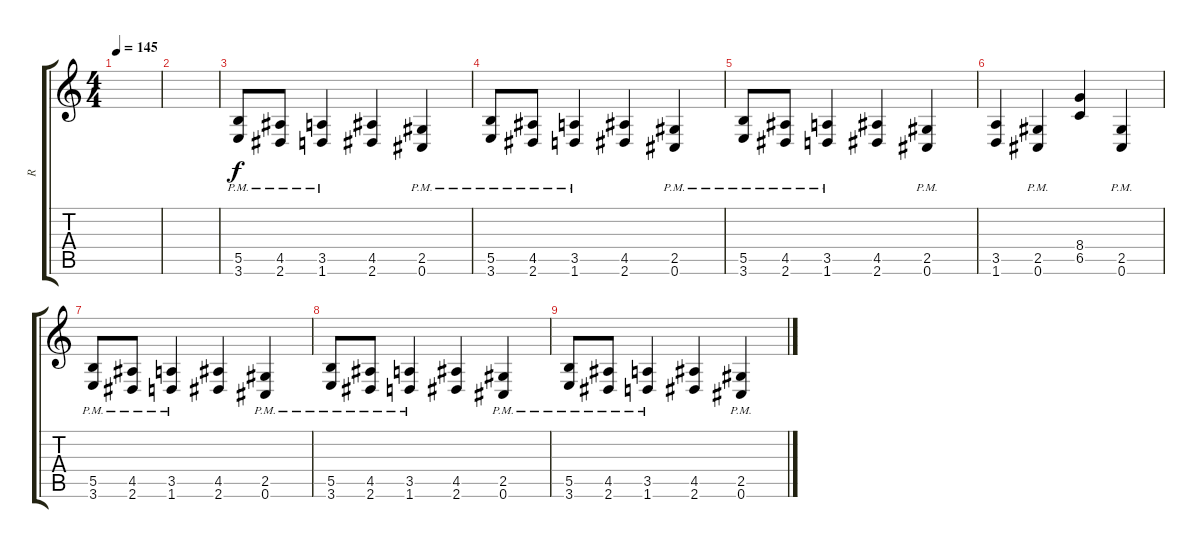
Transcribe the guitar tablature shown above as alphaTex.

\track ("R" "R") {instrument distortionguitar}
\staff {score tabs}
\tuning (Db4 Ab3 E3 B2 Gb2 Db2) {hide}
\ts (4 4)
\tempo 145
\clef g2
\ks c
|
|
(5.5{pm} 3.6{pm}).8 (4.5{pm} 2.6{pm}).8 (3.5{pm} 1.6{pm}).4 (4.5 2.6).4 (2.5{pm} 0.6{pm}).4 |
(5.5{pm} 3.6{pm}).8 (4.5{pm} 2.6{pm}).8 (3.5{pm} 1.6{pm}).4 (4.5 2.6).4 (2.5{pm} 0.6{pm}).4 |
(5.5{pm} 3.6{pm}).8 (4.5{pm} 2.6{pm}).8 (3.5{pm} 1.6{pm}).4 (4.5 2.6).4 (2.5{pm} 0.6{pm}).4 |
(3.5 1.6).4 (2.5{pm} 0.6{pm}).4 (8.4 6.5).4 (2.5{pm} 0.6{pm}).4 |
(5.5{pm} 3.6{pm}).8 (4.5{pm} 2.6{pm}).8 (3.5{pm} 1.6{pm}).4 (4.5 2.6).4 (2.5{pm} 0.6{pm}).4 |
(5.5{pm} 3.6{pm}).8 (4.5{pm} 2.6{pm}).8 (3.5{pm} 1.6{pm}).4 (4.5 2.6).4 (2.5{pm} 0.6{pm}).4 |
(5.5{pm} 3.6{pm}).8 (4.5{pm} 2.6{pm}).8 (3.5{pm} 1.6{pm}).4 (4.5 2.6).4 (2.5{pm} 0.6{pm}).4
